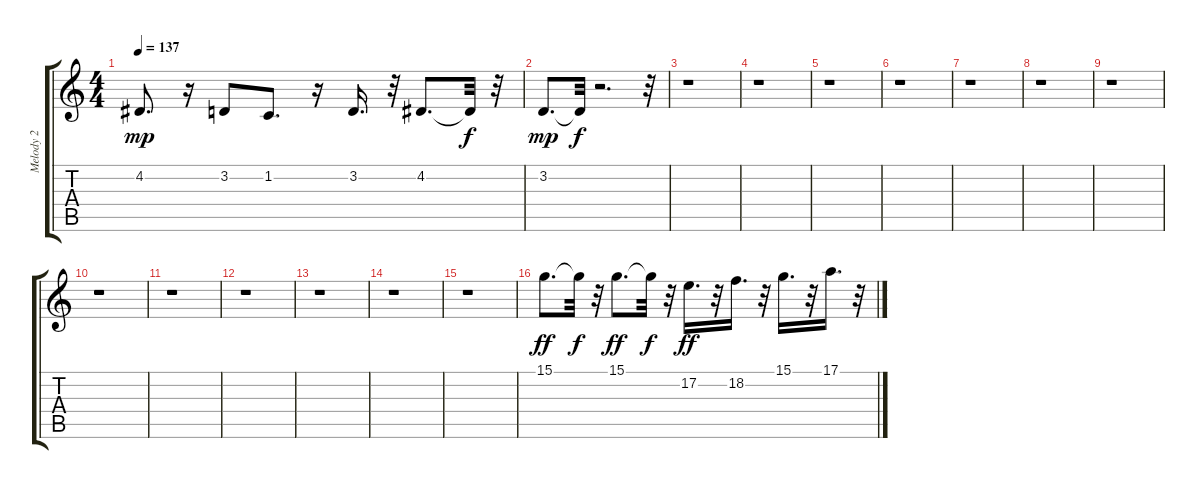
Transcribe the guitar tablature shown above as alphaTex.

\track ("Melody 2" "Melody 2") {instrument piccolo}
\staff {score tabs}
\tuning (E4 B3 G3 D3 A2 E2) {hide}
\ts (4 4)
\tempo 137
\clef g2
\ks c
4.2.8{d dy mp} r.16 3.2.8 1.2.8{d} r.16 3.2.16{d} r.32 4.2.8{d} 4.2{t}.32{dy f} r.32 |
3.2.8{d dy mp} 3.2{t}.32{dy f} r.2{d} r.32 |
r.1 |
r.1 |
r.1 |
r.1 |
r.1 |
r.1 |
r.1 |
r.1 |
r.1 |
r.1 |
r.1 |
r.1 |
r.1 |
15.1.8{d dy ff} 15.1{t}.32{dy f} r.32 15.1.8{d dy ff} 15.1{t}.32{dy f} r.32 17.2.16{d dy ff} r.32 18.2.16{d} r.32 15.1.16{d} r.32 17.1.16{d} r.32
